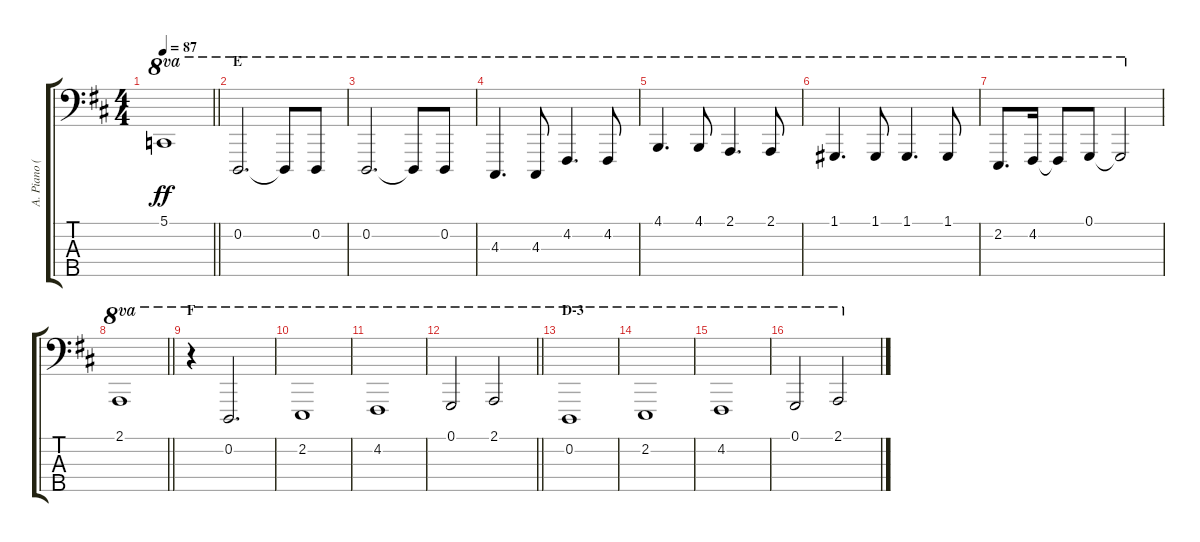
\track ("A. Piano (Left Hand)" "A. Piano (") {instrument acousticgrandpiano}
\staff {score tabs}
\tuning (G2 D2 A1 E1 B0) {hide}
\ts (4 4)
\tempo 87
\clef f4
\barLineRight lightlight
\ks d
5.1.1{ot 8va dy ff} |
\section ("" "E")
0.2.2{d ot 8va} 0.2{t}.8{ot 8va} 0.2.8{ot 8va} |
0.2.2{d ot 8va} 0.2{t}.8{ot 8va} 0.2.8{ot 8va} |
4.3.4{d ot 8va} 4.3.8{ot 8va} 4.2.4{d ot 8va} 4.2.8{ot 8va} |
4.1.4{d ot 8va} 4.1.8{ot 8va} 2.1.4{d ot 8va} 2.1.8{ot 8va} |
1.1.4{d ot 8va} 1.1.8{ot 8va} 1.1.4{d ot 8va} 1.1.8{ot 8va} |
2.2.8{d ot 8va} 4.2.16{ot 8va} 4.2{t}.8{ot 8va} 0.1.8{ot 8va} 0.1{t}.2{ot 8va} |
\barLineRight lightlight
2.1.1{ot 8va} |
\section ("" "F")
r.4{ot 8va} 0.2.2{d ot 8va} |
2.2.1{ot 8va} |
4.2.1{ot 8va} |
\barLineRight lightlight
0.1.2{ot 8va} 2.1.2{ot 8va} |
\section ("" "D-3")
0.2.1{ot 8va} |
2.2.1{ot 8va} |
4.2.1{ot 8va} |
0.1.2{ot 8va} 2.1.2{ot 8va}
